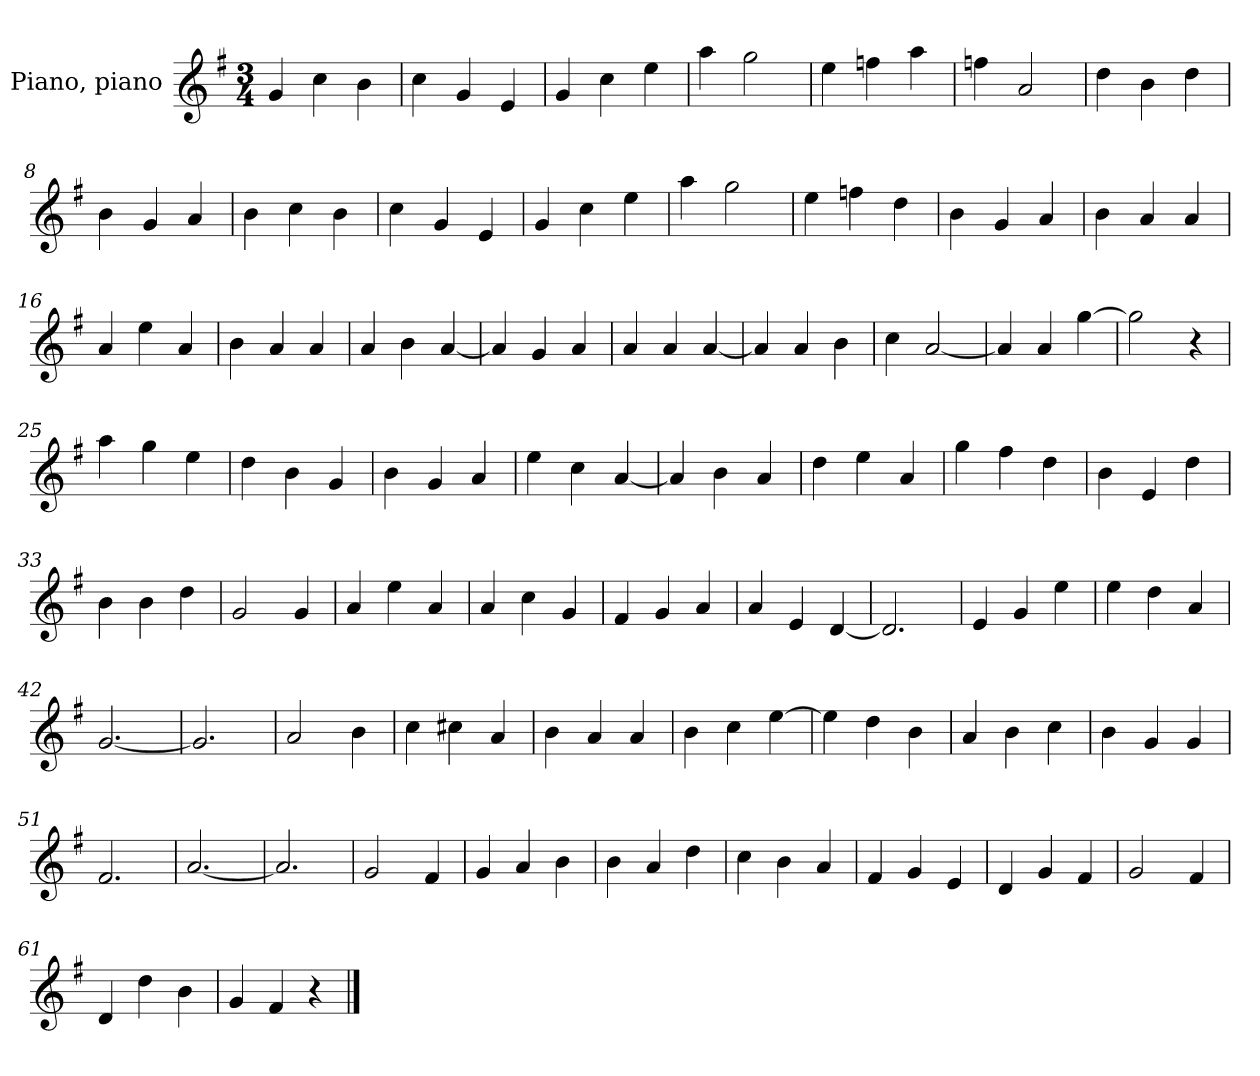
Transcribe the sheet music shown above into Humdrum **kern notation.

**kern
*part1
*staff1
*I"Piano, piano
*clefG2
*k[f#]
*M3/4
*MM134
=1
4g/
4cc\
4b\
=2
4cc\
4g/
4e/
=3
4g/
4cc\
4ee\
=4
4aa\
2gg\
=5
4ee\
4ffn\
4aa\
=6
4ffn\
2a/
=7
4dd\
4b\
4dd\
=8
4b\
4g/
4a/
=9
4b\
4cc\
4b\
=10
4cc\
4g/
4e/
=11
4g/
4cc\
4ee\
!!LO:LB:g=z
=12
4aa\
2gg\
=13
4ee\
4ffn\
4dd\
=14
4b\
4g/
4a/
=15
4b\
4a/
4a/
=16
4a/
4ee\
4a/
=17
4b\
4a/
4a/
=18
4a/
4b\
[4a/
=19
4a/]
4g/
4a/
=20
4a/
4a/
[4a/
=21
4a/]
4a/
4b\
=22
4cc\
[2a/
!!LO:LB:g=z
=23
4a/]
4a/
[4gg\
=24
2gg\]
4r
=25
4aa\
4gg\
4ee\
=26
4dd\
4b\
4g/
=27
4b\
4g/
4a/
=28
4ee\
4cc\
[4a/
=29
4a/]
4b\
4a/
=30
4dd\
4ee\
4a/
=31
4gg\
4ff#\
4dd\
=32
4b\
4e/
4dd\
=33
4b\
4b\
4dd\
=34
2g/
4g/
!!LO:LB:g=z
=35
4a/
4ee\
4a/
=36
4a/
4cc\
4g/
=37
4f#/
4g/
4a/
=38
4a/
4e/
[4d/
=39
2.d/]
=40
4e/
4g/
4ee\
=41
4ee\
4dd\
4a/
=42
[2.g/
=43
2.g/]
=44
2a/
4b\
=45
4cc\
4cc#X\
4a/
=46
4b\
4a/
4a/
!!LO:LB:g=z
=47
4b\
4cc\
[4ee\
=48
4ee\]
4dd\
4b\
=49
4a/
4b\
4cc\
=50
4b\
4g/
4g/
=51
2.f#/
=52
[2.a/
=53
2.a/]
=54
2g/
4f#/
=55
4g/
4a/
4b\
=56
4b\
4a/
4dd\
=57
4cc\
4b\
4a/
=58
4f#/
4g/
4e/
!!LO:LB:g=z
=59
4d/
4g/
4f#/
=60
2g/
4f#/
=61
4d/
4dd\
4b\
=62
4g/
4f#/
4r
==
*-
